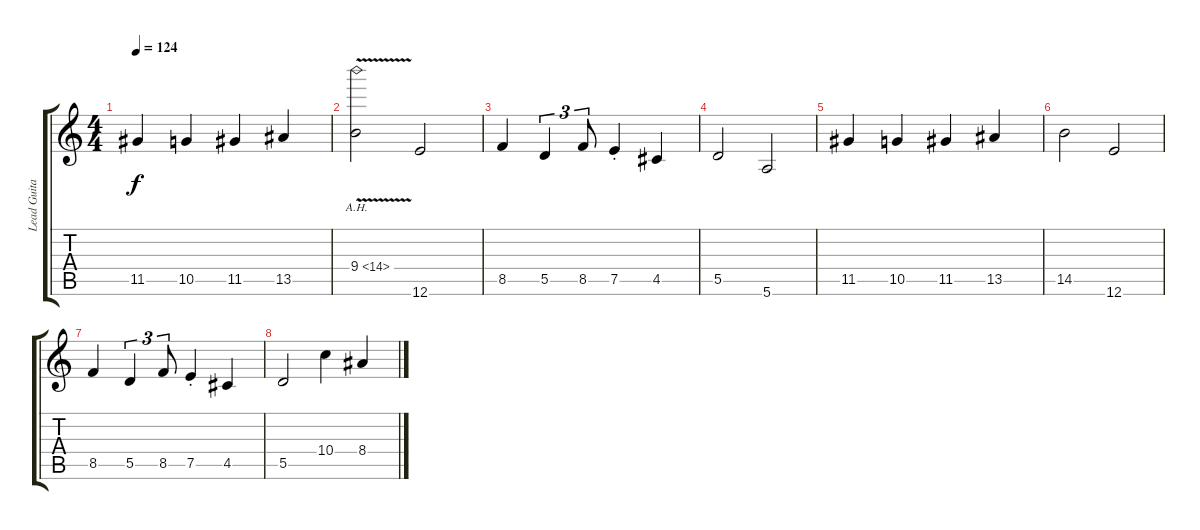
\track ("Lead Guitar 2" "Lead Guita") {instrument overdrivenguitar}
\staff {score tabs}
\tuning (E4 B3 G3 D3 A2 E2) {hide}
\ts (4 4)
\tempo 124
\clef g2
\ks c
11.5.4{dy f instrument overdrivenguitar} 10.5.4 11.5.4 13.5.4 |
9.4{ah 5 v}.2 12.6.2 |
8.5.4 5.5.4{tu (3 2)} 8.5.8{tu (3 2)} 7.5{st}.4 4.5.4 |
5.5.2 5.6.2 |
11.5.4 10.5.4 11.5.4 13.5.4 |
14.5.2 12.6.2 |
8.5.4 5.5.4{tu (3 2)} 8.5.8{tu (3 2)} 7.5{st}.4 4.5.4 |
5.5.2 10.4.4 8.4.4
